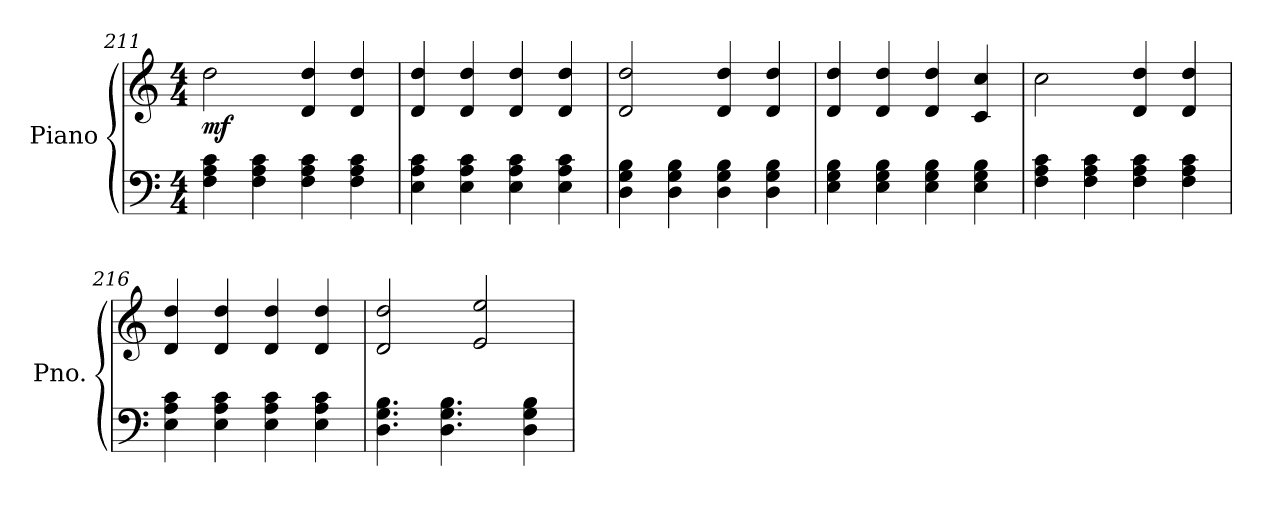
**kern	**kern	**dynam
*part1	*part1	*part1
*staff2	*staff1	*staff1/2
*I"Piano	*	*
*I'Pno.	*	*
*clefF4	*clefG2	*
*k[]	*k[]	*
*M4/4	*M4/4	*
=211	=211	=211
!	!	!LO:DY:b
4F\ 4A\ 4c\	2dd\	mf
4F\ 4A\ 4c\	.	.
4F\ 4A\ 4c\	4d/ 4dd/	.
4F\ 4A\ 4c\	4d/ 4dd/	.
!!LO:LB:g=z
=212	=212	=212
4E\ 4A\ 4c\	4d/ 4dd/	.
4E\ 4A\ 4c\	4d/ 4dd/	.
4E\ 4A\ 4c\	4d/ 4dd/	.
4E\ 4A\ 4c\	4d/ 4dd/	.
=213	=213	=213
4D\ 4G\ 4B\	2d/ 2dd/	.
4D\ 4G\ 4B\	.	.
4D\ 4G\ 4B\	4d/ 4dd/	.
4D\ 4G\ 4B\	4d/ 4dd/	.
=214	=214	=214
4E\ 4G\ 4B\	4d/ 4dd/	.
4E\ 4G\ 4B\	4d/ 4dd/	.
4E\ 4G\ 4B\	4d/ 4dd/	.
4E\ 4G\ 4B\	4c/ 4cc/	.
=215	=215	=215
4F\ 4A\ 4c\	2cc\	.
4F\ 4A\ 4c\	.	.
4F\ 4A\ 4c\	4d/ 4dd/	.
4F\ 4A\ 4c\	4d/ 4dd/	.
=216	=216	=216
4E\ 4A\ 4c\	4d/ 4dd/	.
4E\ 4A\ 4c\	4d/ 4dd/	.
4E\ 4A\ 4c\	4d/ 4dd/	.
4E\ 4A\ 4c\	4d/ 4dd/	.
=217	=217	=217
4.D\ 4.G\ 4.B\	2d/ 2dd/	.
4.D\ 4.G\ 4.B\	.	.
.	2e/ 2ee/	.
4D\ 4G\ 4B\	.	.
=	=	=
*-	*-	*-
